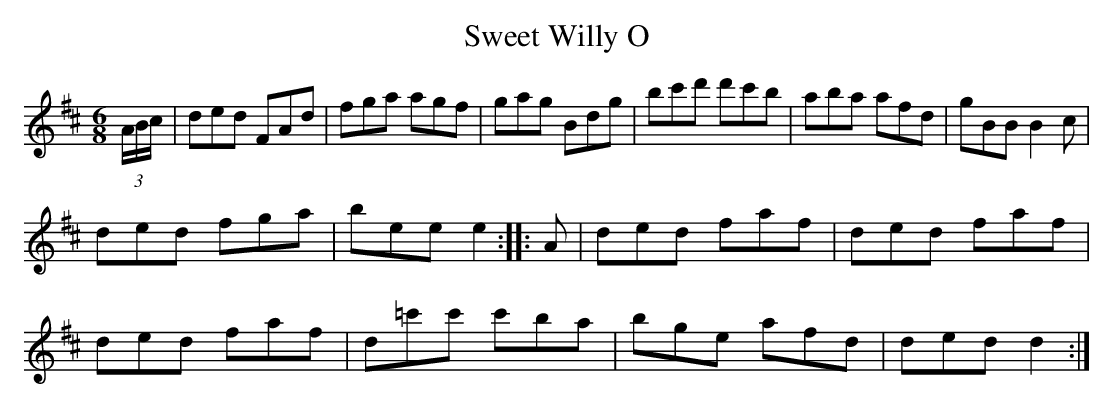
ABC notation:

X:1
T:Sweet Willy O
M:6/8
K:D
(3A/B/c/|\
ded FAd| fga agf| gag Bdg| bc'd' d'c'b|\
aba afd| gBB B2c|
ded fga| bee e2::\
A|\
ded faf| ded faf|
ded faf| d=c'c' c'ba|\
bge afd| ded d2:|
